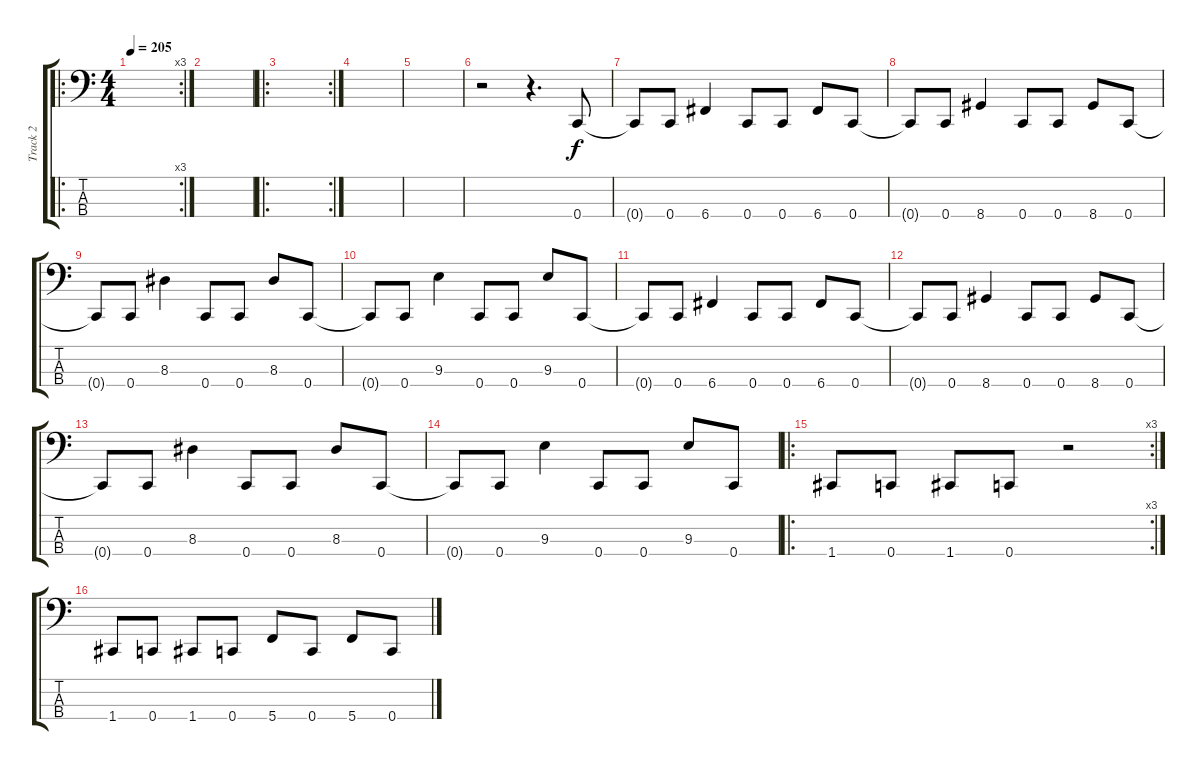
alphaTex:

\track ("Track 2" "Track 2") {instrument electricbassfinger}
\staff {score tabs}
\tuning (F2 C2 G1 C1) {hide}
\ro
\rc 3
\ts (4 4)
\tempo 205
\clef f4
\ks c
|
|
\ro
\rc 2
|
|
|
r.2 r.4{d} 0.4.8 |
0.4{t}.8 0.4.8 6.4.4 0.4.8 0.4.8 6.4.8 0.4.8 |
0.4{t}.8 0.4.8 8.4.4 0.4.8 0.4.8 8.4.8 0.4.8 |
0.4{t}.8 0.4.8 8.3.4 0.4.8 0.4.8 8.3.8 0.4.8 |
0.4{t}.8 0.4.8 9.3.4 0.4.8 0.4.8 9.3.8 0.4.8 |
0.4{t}.8 0.4.8 6.4.4 0.4.8 0.4.8 6.4.8 0.4.8 |
0.4{t}.8 0.4.8 8.4.4 0.4.8 0.4.8 8.4.8 0.4.8 |
0.4{t}.8 0.4.8 8.3.4 0.4.8 0.4.8 8.3.8 0.4.8 |
0.4{t}.8 0.4.8 9.3.4 0.4.8 0.4.8 9.3.8 0.4.8 |
\ro
\rc 3
1.4.8 0.4.8 1.4.8 0.4.8 r.2 |
1.4.8 0.4.8 1.4.8 0.4.8 5.4.8 0.4.8 5.4.8 0.4.8
